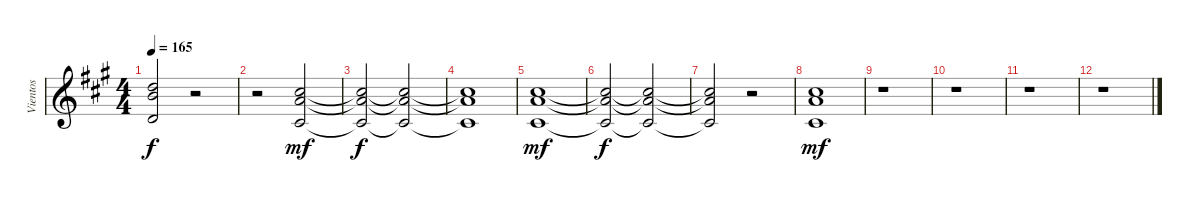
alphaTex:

\track ("Vientos" "Vientos") {instrument brasssection}
\staff {score}
\tuning (E4 B3 G3 D3 A2 E2) {hide}
\ts (4 4)
\tempo 165
\clef g2
\ks a
(10.1{t} 12.2{t} 7.3{t}).2{dy f volume 0} r.2 |
r.2{volume 3 balance 3} (9.1 10.2 6.3).2{dy mf volume 14} |
(9.1{t} 10.2{t} 6.3{t}).2{dy f} (9.1{t} 10.2{t} 6.3{t}).2{volume 0} |
(9.1{t} 10.2{t} 6.3{t}).1 |
(9.1 10.2 6.3).1{dy mf volume 14 balance 13} |
(9.1{t} 10.2{t} 6.3{t}).2{dy f} (9.1{t} 10.2{t} 6.3{t}).2{volume 0} |
(9.1{t} 10.2{t} 6.3{t}).2 r.2 |
(9.1 10.2 6.3).1{dy mf volume 14 balance 4} |
r.1 |
r.1 |
r.1 |
r.1
